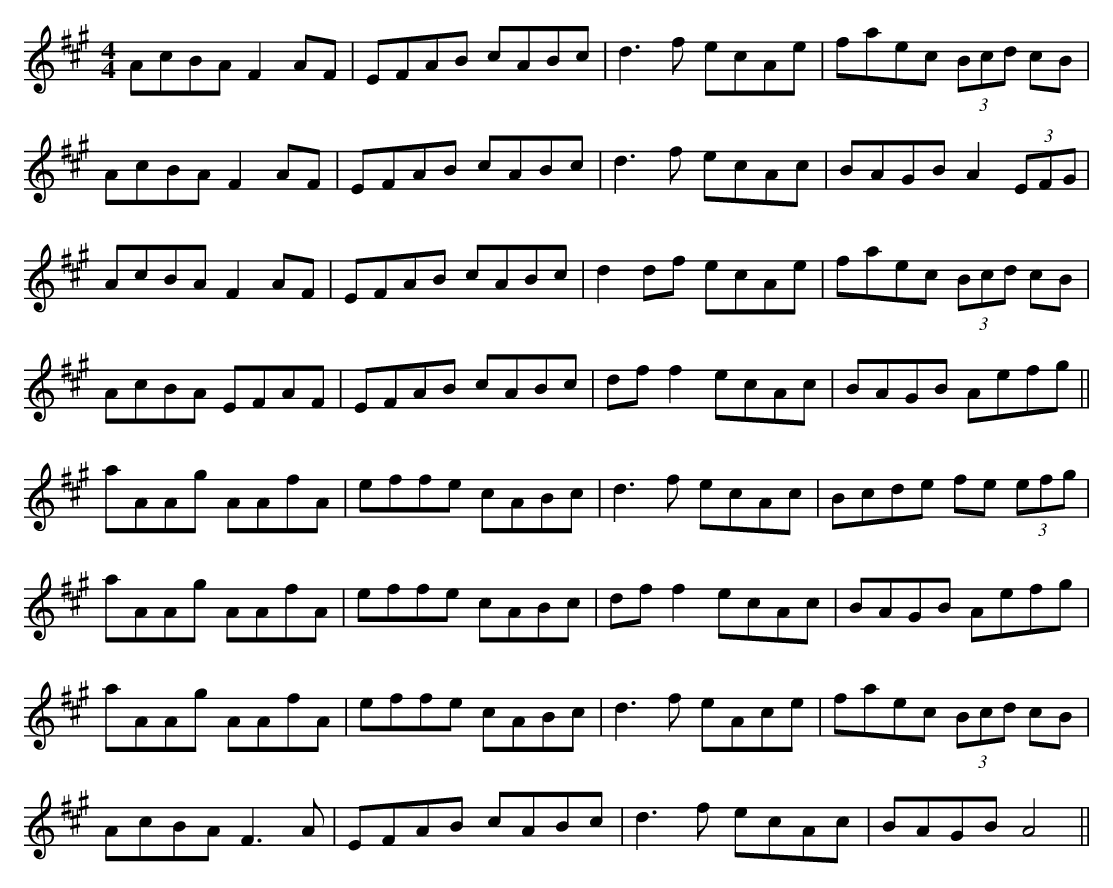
X:1
M:4/4
K:A
AcBA F2 AF|EFAB cABc|d3f ecAe|faec (3Bcd cB|
AcBA F2AF|EFAB cABc|d3f ecAc|BAGB A2 (3EFG|
AcBA F2 AF|EFAB cABc|d2 df ecAe|faec (3Bcd cB|
AcBA EFAF|EFAB cABc|df f2 ecAc|BAGB Aefg||
aAAg AAfA|effe cABc|d3f ecAc|Bcde fe (3efg|
aAAg AAfA|effe cABc|df f2 ecAc|BAGB Aefg|
aAAg AAfA|effe cABc|d3f eAce|faec (3Bcd cB|
AcBA F3A|EFAB cABc|d3f ecAc|BAGB A4||
